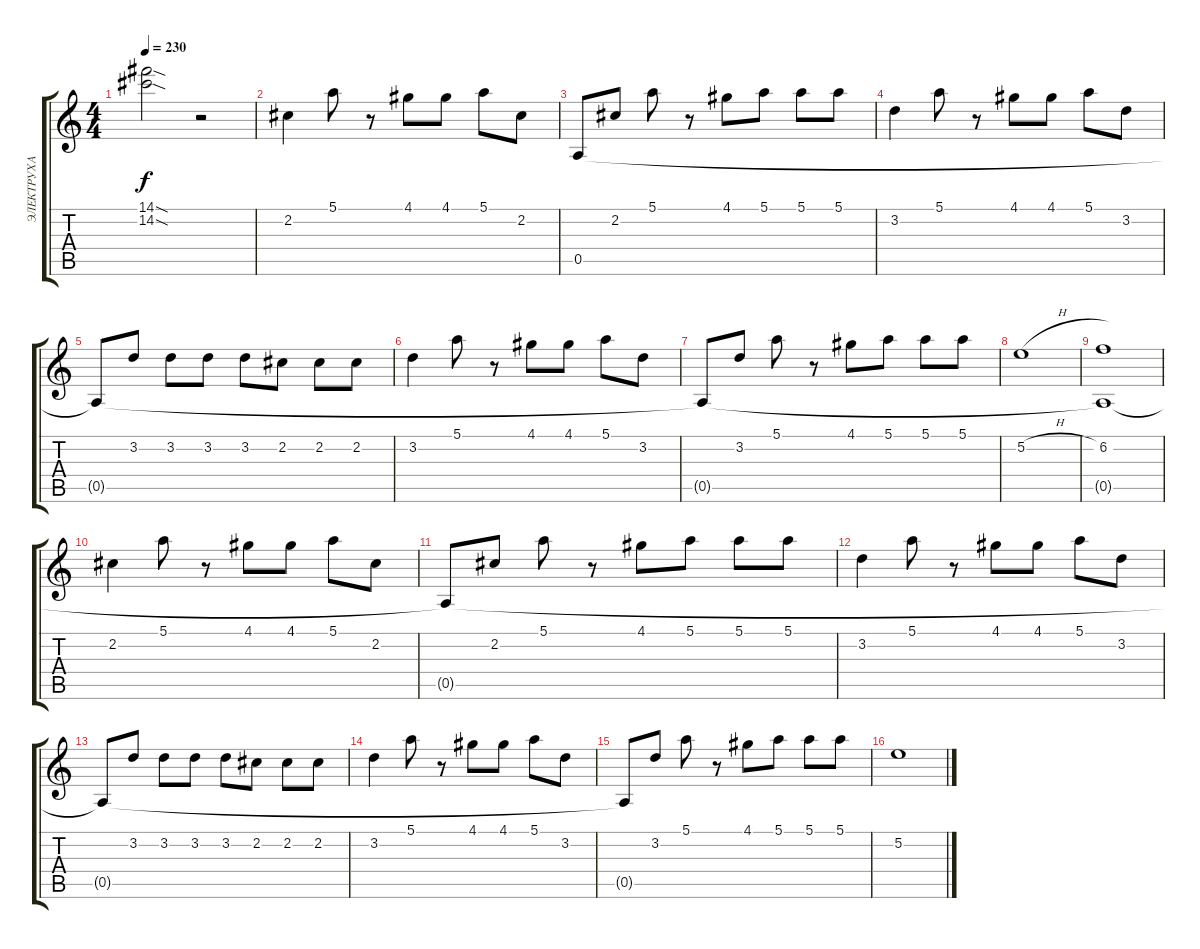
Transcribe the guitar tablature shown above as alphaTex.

\track ("ЭЛЕКТРУХА" "ЭЛЕКТРУХА") {instrument overdrivenguitar}
\staff {score tabs}
\tuning (E4 B3 G3 D3 A2 E2) {hide}
\ts (4 4)
\tempo 230
\clef g2
\ks c
(14.1{sod} 14.2{sod}).2{dy f instrument overdrivenguitar} r.2 |
2.2.4 5.1.8 r.8 4.1.8 4.1.8 5.1.8 2.2.8 |
0.5.8 2.2.8 5.1.8 r.8 4.1.8 5.1.8 5.1.8 5.1.8 |
3.2.4 5.1.8 r.8 4.1.8 4.1.8 5.1.8 3.2.8 |
0.5{t}.8 3.2.8 3.2.8 3.2.8 3.2.8 2.2.8 2.2.8 2.2.8 |
3.2.4 5.1.8 r.8 4.1.8 4.1.8 5.1.8 3.2.8 |
0.5{t}.8 3.2.8 5.1.8 r.8 4.1.8 5.1.8 5.1.8 5.1.8 |
5.2{h}.1 |
(6.2 0.5{t}).1 |
2.2.4 5.1.8 r.8 4.1.8 4.1.8 5.1.8 2.2.8 |
0.5{t}.8 2.2.8 5.1.8 r.8 4.1.8 5.1.8 5.1.8 5.1.8 |
3.2.4 5.1.8 r.8 4.1.8 4.1.8 5.1.8 3.2.8 |
0.5{t}.8 3.2.8 3.2.8 3.2.8 3.2.8 2.2.8 2.2.8 2.2.8 |
3.2.4 5.1.8 r.8 4.1.8 4.1.8 5.1.8 3.2.8 |
0.5{t}.8 3.2.8 5.1.8 r.8 4.1.8 5.1.8 5.1.8 5.1.8 |
5.2{h}.1
